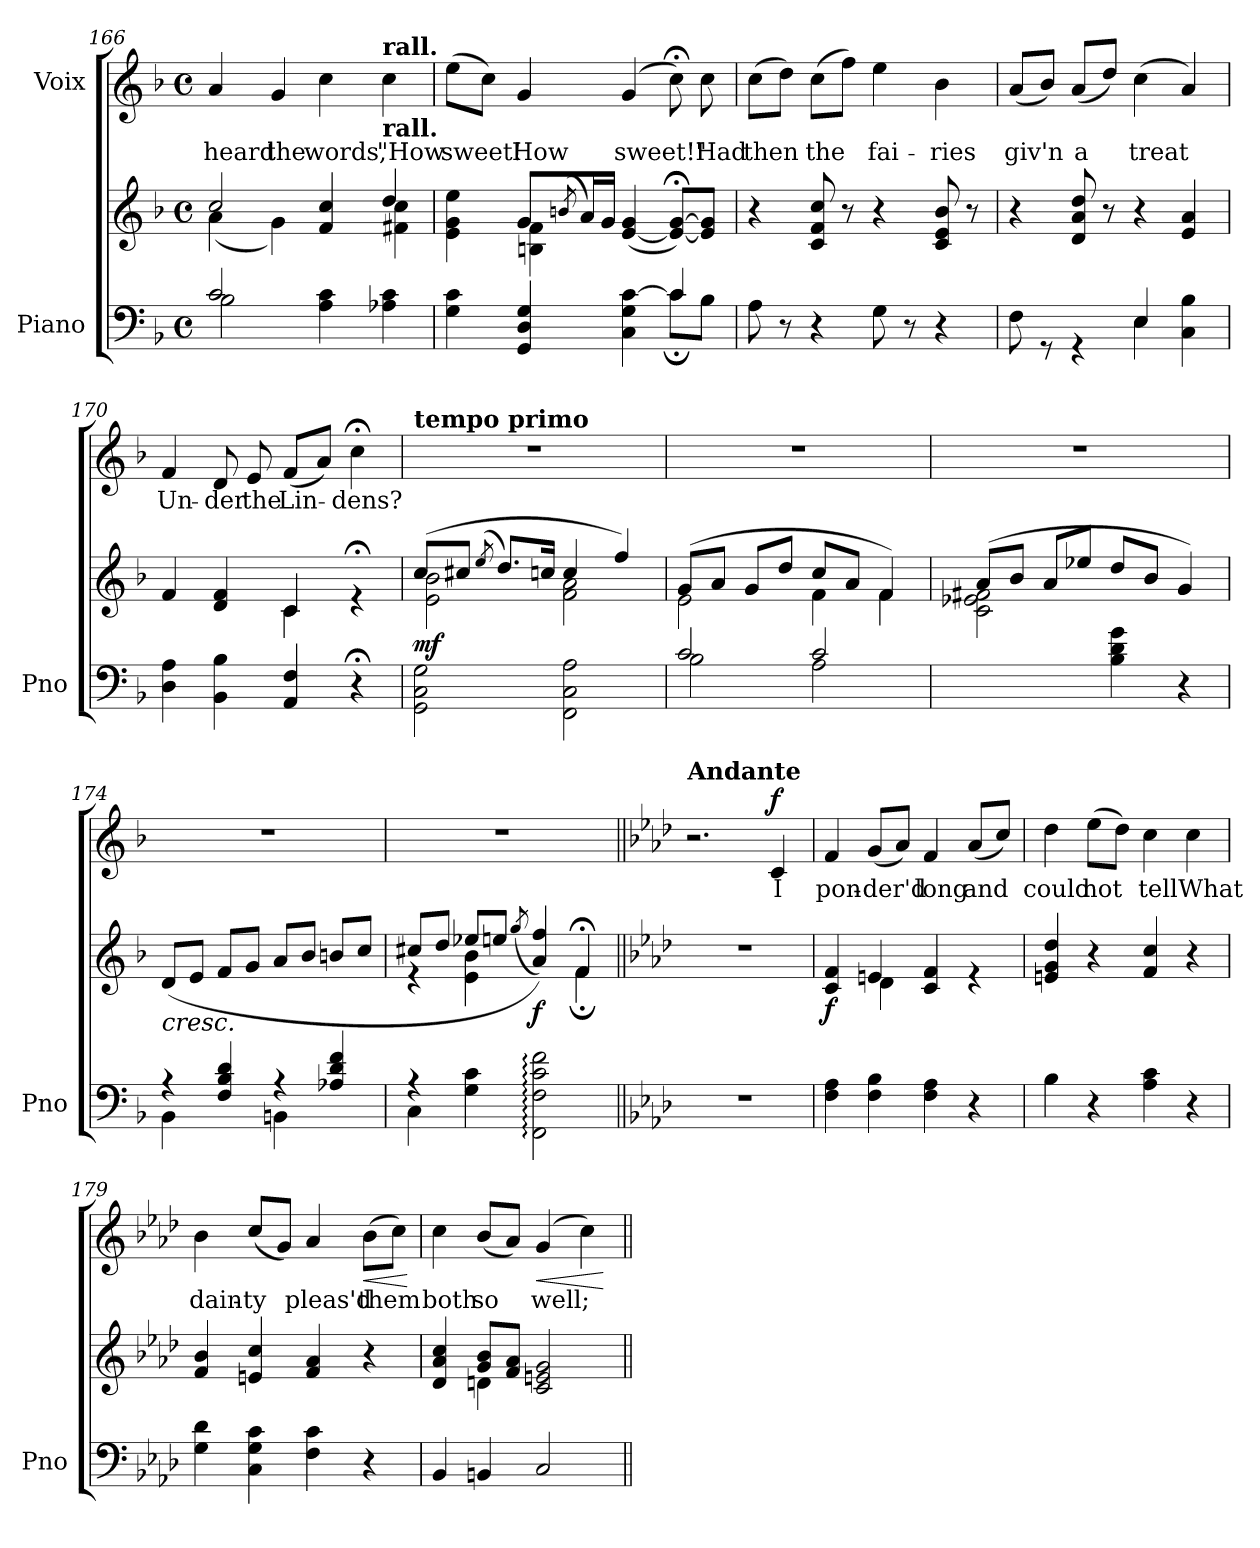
**kern	**kern	**dynam	**kern	**text	**dynam
*part2	*part2	*part2	*part1	*part1	*part1
*staff3	*staff2	*staff2/3	*staff1	*staff1	*staff1
*I"Piano	*	*	*I"Voix	*	*
*I'Pno	*	*	*	*	*
*clefF4	*clefG2	*	*clefG2	*	*
*k[b-]	*k[b-]	*	*k[b-]	*	*
*M4/4	*M4/4	*	*M4/4	*	*
*met(c)	*met(c)	*	*met(c)	*	*
=166	=166	=166	=166	=166	=166
*^	*^	*	*	*	*
2c/	2B-\	2cc/	(4a\	.	4a/	heard	.
.	.	.	4g\)	.	4g/	the	.
2ryy	4A\ 4c\	4f/ 4cc/	4ryy	.	4cc\	words,	.
!	!	!	!	!	!LO:TX:b:B:t=rall.	!	!
!	!	!	!	!	!LO:TX:a:B:t=rall.	!	!
.	4A-X\ 4c\	4dd/	4f#X\ 4cc\	.	4cc\	"How	.
!!LO:PB:g=z
=167	=167	=167	=167	=167	=167	=167	=167
2.ryy	4G\ 4c\	4e\ 4g\ 4ee\	4ryy	.	(8ee\L	sweet!	.
.	.	.	.	.	8cc\J)	.	.
.	4GG/ 4D/ 4G/	8g/L	4Bn\ 4f\	.	4g/	How	.
.	.	(8qbn/	.	.	.	.	.
.	.	16a/L)	.	.	.	.	.
.	.	16g/JJ	.	.	.	.	.
.	4C\ 4G\ [4c\	([4e/ 4g/	2ryy	.	(4g/	sweet!"	.
4c/	8c;\L]	8e/_;< [8g/;<L)	.	.	8cc;<\)	.	.
.	8B-\J	8e/] 8g/]J	.	.	8cc\	Had	.
*v	*v	*	*	*	*	*	*
*	*v	*v	*	*	*	*
=168	=168	=168	=168	=168	=168
8A\	4r	.	(8cc\L	then	.
8r	.	.	8dd\J)	.	.
4r	8c/ 8f/ 8cc/	.	(8cc\L	the	.
.	8r	.	8ff\J)	.	.
8G\	4r	.	4ee\	fai-	.
8r	.	.	.	.	.
4r	8c/ 8e/ 8b-/	.	4b-\	-ries	.
.	8r	.	.	.	.
=169	=169	=169	=169	=169	=169
*^	*	*	*	*	*
8F\	2ryy	4r	.	(8a/L	giv'n	.
8rGG	.	.	.	8b-/J)	.	.
4rGG	.	8d/ 8a/ 8dd/	.	(8a/L	a	.
.	.	8r	.	8dd/J)	.	.
4E\	4E/	4r	.	(4cc\	treat	.
4C\ 4B-\	4ryy	4e/ 4a/	.	4a/)	.	.
*v	*v	*	*	*	*	*
=170	=170	=170	=170	=170	=170
*	*^	*	*	*	*
4D\ 4A\	4f/	2ryy	.	4f/	Un-	.
4BB-\ 4B-\	4d/ 4f/	.	.	8d/	-der	.
.	.	.	.	8e/	the	.
4AA/ 4F/	4c/	4c\	.	(8f/L	Lin-	.
.	.	.	.	8a/J)	.	.
4r;<	4r;<e	4ryy	.	4cc;<\	-dens?	.
!!LO:LB:g=z
=171	=171	=171	=171	=171	=171	=171
*	*	*	*	*MM116	*	*
!	!	!	!	!LO:TX:a:B:t=tempo primo	!	!
!	!	!	!LO:DY:b	!	!	!
2GG\ 2C\ 2G\	(8cc/L	2e\ 2b-\	mf	1r	.	.
.	8cc#X/J	.	.	.	.	.
.	(8qee/	.	.	.	.	.
.	8.dd/L)	.	.	.	.	.
.	16ccn/Jk	.	.	.	.	.
2FF\ 2C\ 2A\	4cc/	2f\ 2a\	.	.	.	.
.	4ff/)	.	.	.	.	.
=172	=172	=172	=172	=172	=172	=172
*^	*	*	*	*	*	*
2c/	2B-\	(8g/L	2e\	.	1r	.	.
.	.	8a/J	.	.	.	.	.
.	.	8g/L	.	.	.	.	.
.	.	8dd/J	.	.	.	.	.
2c/	2A\	8cc/L	4f\	.	.	.	.
.	.	8a/J	.	.	.	.	.
.	.	4f/)	4f\	.	.	.	.
*v	*v	*	*	*	*	*	*
=173	=173	=173	=173	=173	=173	=173
2ryy	(8a/L	2c\ 2e-X\ 2f#X\	.	1r	.	.
.	8b-/J	.	.	.	.	.
.	8a/L	.	.	.	.	.
.	8ee-X/J	.	.	.	.	.
4B-\ 4d\ 4g\	8dd/L	2ryy	.	.	.	.
.	8b-/J	.	.	.	.	.
4r	4g/)	.	.	.	.	.
*	*v	*v	*	*	*	*
=174	=174	=174	=174	=174	=174
*^	*	*	*	*	*
!	!	!LO:TX:b:i:t=cresc.	!	!	!	!
4r	4BB-\	(8d/L	.	1r	.	.
.	.	8e/J	.	.	.	.
4F/ 4B-/ 4d/	4ryy	8f/L	.	.	.	.
.	.	8g/J	.	.	.	.
4r	4BBn\	8a/L	.	.	.	.
.	.	8b-/J	.	.	.	.
4A-X/ 4d/ 4f/	4ryy	8bn/L	.	.	.	.
.	.	8cc/J	.	.	.	.
=175	=175	=175	=175	=175	=175	=175
*	*	*^	*	*	*	*
4r	4C\	8cc#X/L	4r	.	1r	.	.
.	.	8dd/J	.	.	.	.	.
4G\ 4c\	2.ryy	8ee-X/L	4e\ 4b-\	.	.	.	.
.	.	8een/J	.	.	.	.	.
.	.	(8qgg/	.	.	.	.	.
!	!	!	!	!LO:DY:b	!	!	!
2FF\: 2F\: 2c\: 2f\:	.	4a/ 4ff/))	4ryy	f	.	.	.
.	.	4f;</	4f;\	.	.	.	.
*v	*v	*	*	*	*	*	*
*	*v	*v	*	*	*	*
!!LO:LB:g=z
=176||	=176||	=176||	=176||	=176||	=176||
*k[b-e-a-d-]	*k[b-e-a-d-]	*	*k[b-e-a-d-]	*	*
*	*	*	*MM104	*	*
*	*^	*	*	*	*
!	!	!	!	!LO:TX:a:B:t=Andante	!	!
*	*v	*v	*	*	*	*
1r	1r	.	2.r	.	.
!	!	!	!	!	!LO:DY:a
.	.	.	4c/	I	f
=177	=177	=177	=177	=177	=177
*	*^	*	*	*	*
!	!	!	!LO:DY:b	!	!	!
4F\ 4A-\	4c/ 4f/	4ryy	f	4f/	pon-	.
4F\ 4B-\	4en/	4d-\	.	(8g/L	-der'd	.
.	.	.	.	8a-/J)	.	.
4F\ 4A-\	4c/ 4f/	2ryy	.	4f/	long	.
4r	4re	.	.	(8a-/L	and	.
.	.	.	.	8cc/J)	.	.
*	*v	*v	*	*	*	*
=178	=178	=178	=178	=178	=178
4B-\	4en/ 4g/ 4dd-/	.	4dd-\	could	.
4r	4r	.	(8ee-\L	not	.
.	.	.	8dd-\J)	.	.
4A-\ 4c\	4f/ 4cc/	.	4cc\	tell	.
4r	4r	.	4cc\	What	.
=179	=179	=179	=179	=179	=179
4G\ 4d-\	4f/ 4b-/	.	4b-\	dain-	.
4C\ 4G\ 4c\	4en/ 4cc/	.	(8cc/L	-ty	.
.	.	.	8g/J)	.	.
4F\ 4c\	4f/ 4a-/	.	4a-/	pleas'd	.
!	!	!	!	!	!LO:HP:b
4r	4r	.	(8b-\L	them	<
.	.	.	8cc\J)	.	.
.	.	.	.	.	[
=180	=180	=180	=180	=180	=180
*	*^	*	*	*	*
4BB-/	4d-/ 4a-/ 4cc/	4ryy	.	4cc\	both	.
4BBn/	8g/ 8b-/L	4dn\	.	(8b-/L	so	.
.	8f/ 8a-/J	.	.	8a-/J)	.	.
!	!	!	!	!	!	!LO:HP:b
2C/	2c/ 2en/ 2g/	2ryy	.	(4g/	well;	<
.	.	.	.	4cc\)	.	.
*	*v	*v	*	*	*	*
.	.	.	.	.	[
=||	=||	=||	=||	=||	=||
*-	*-	*-	*-	*-	*-
